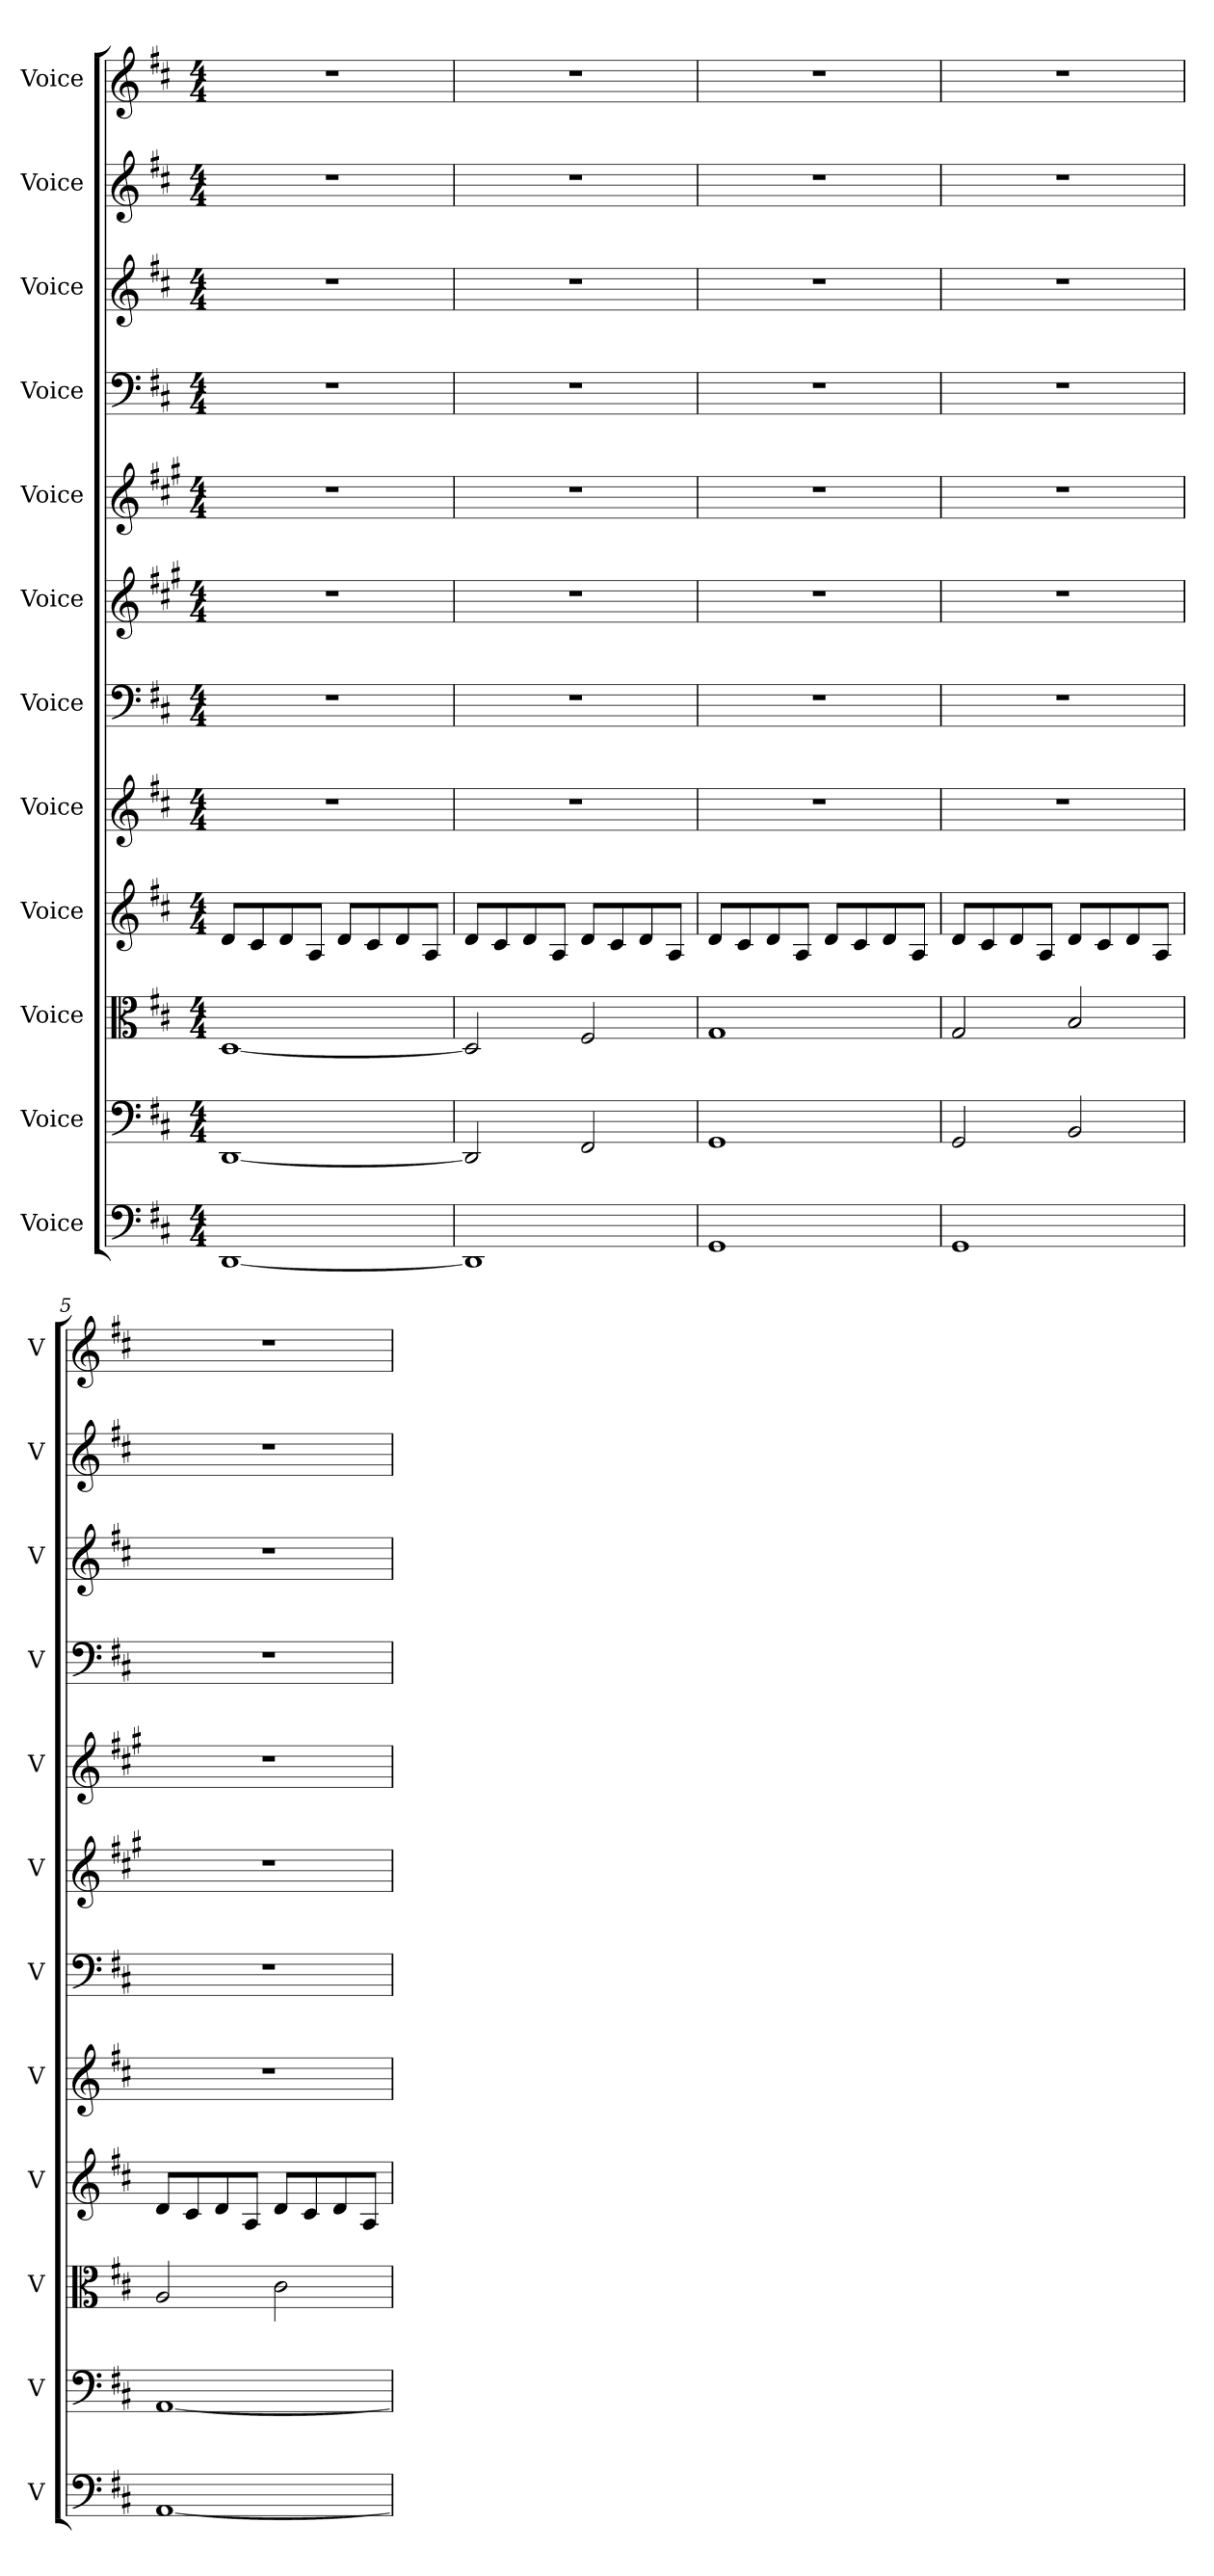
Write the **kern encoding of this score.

**kern	**kern	**kern	**kern	**kern	**kern	**kern	**kern	**kern	**kern	**kern	**kern
*part12	*part11	*part10	*part9	*part8	*part7	*part6	*part5	*part4	*part3	*part2	*part1
*staff12	*staff11	*staff10	*staff9	*staff8	*staff7	*staff6	*staff5	*staff4	*staff3	*staff2	*staff1
*I"Voice	*I"Voice	*I"Voice	*I"Voice	*I"Voice	*I"Voice	*I"Voice	*I"Voice	*I"Voice	*I"Voice	*I"Voice	*I"Voice
*I'V	*I'V	*I'V	*I'V	*I'V	*I'V	*I'V	*I'V	*I'V	*I'V	*I'V	*I'V
*clefF4	*clefF4	*clefC3	*clefG2	*clefG2	*clefF4	*clefG2	*clefG2	*clefF4	*clefG2	*clefG2	*clefG2
*k[f#c#]	*k[f#c#]	*k[f#c#]	*k[f#c#]	*k[f#c#]	*k[f#c#]	*k[f#c#g#]	*k[f#c#g#]	*k[f#c#]	*k[f#c#]	*k[f#c#]	*k[f#c#]
*M4/4	*M4/4	*M4/4	*M4/4	*M4/4	*M4/4	*M4/4	*M4/4	*M4/4	*M4/4	*M4/4	*M4/4
*MM120	*MM120	*MM120	*MM120	*MM120	*MM120	*MM120	*MM120	*MM120	*MM120	*MM120	*MM120
=1	=1	=1	=1	=1	=1	=1	=1	=1	=1	=1	=1
[1DD	[1DD	[1D	8d/L	1r	1r	1r	1r	1r	1r	1r	1r
.	.	.	8c#/	.	.	.	.	.	.	.	.
.	.	.	8d/	.	.	.	.	.	.	.	.
.	.	.	8A/J	.	.	.	.	.	.	.	.
.	.	.	8d/L	.	.	.	.	.	.	.	.
.	.	.	8c#/	.	.	.	.	.	.	.	.
.	.	.	8d/	.	.	.	.	.	.	.	.
.	.	.	8A/J	.	.	.	.	.	.	.	.
=2	=2	=2	=2	=2	=2	=2	=2	=2	=2	=2	=2
1DD]	2DD/]	2D/]	8d/L	1r	1r	1r	1r	1r	1r	1r	1r
.	.	.	8c#/	.	.	.	.	.	.	.	.
.	.	.	8d/	.	.	.	.	.	.	.	.
.	.	.	8A/J	.	.	.	.	.	.	.	.
.	2FF#/	2F#/	8d/L	.	.	.	.	.	.	.	.
.	.	.	8c#/	.	.	.	.	.	.	.	.
.	.	.	8d/	.	.	.	.	.	.	.	.
.	.	.	8A/J	.	.	.	.	.	.	.	.
=3	=3	=3	=3	=3	=3	=3	=3	=3	=3	=3	=3
1GG	1GG	1G	8d/L	1r	1r	1r	1r	1r	1r	1r	1r
.	.	.	8c#/	.	.	.	.	.	.	.	.
.	.	.	8d/	.	.	.	.	.	.	.	.
.	.	.	8A/J	.	.	.	.	.	.	.	.
.	.	.	8d/L	.	.	.	.	.	.	.	.
.	.	.	8c#/	.	.	.	.	.	.	.	.
.	.	.	8d/	.	.	.	.	.	.	.	.
.	.	.	8A/J	.	.	.	.	.	.	.	.
!!LO:PB:g=z
=4	=4	=4	=4	=4	=4	=4	=4	=4	=4	=4	=4
1GG	2GG/	2G/	8d/L	1r	1r	1r	1r	1r	1r	1r	1r
.	.	.	8c#/	.	.	.	.	.	.	.	.
.	.	.	8d/	.	.	.	.	.	.	.	.
.	.	.	8A/J	.	.	.	.	.	.	.	.
.	2BB/	2B/	8d/L	.	.	.	.	.	.	.	.
.	.	.	8c#/	.	.	.	.	.	.	.	.
.	.	.	8d/	.	.	.	.	.	.	.	.
.	.	.	8A/J	.	.	.	.	.	.	.	.
=5	=5	=5	=5	=5	=5	=5	=5	=5	=5	=5	=5
[1AA	[1AA	2A/	8d/L	1r	1r	1r	1r	1r	1r	1r	1r
.	.	.	8c#/	.	.	.	.	.	.	.	.
.	.	.	8d/	.	.	.	.	.	.	.	.
.	.	.	8A/J	.	.	.	.	.	.	.	.
.	.	2c#\	8d/L	.	.	.	.	.	.	.	.
.	.	.	8c#/	.	.	.	.	.	.	.	.
.	.	.	8d/	.	.	.	.	.	.	.	.
.	.	.	8A/J	.	.	.	.	.	.	.	.
=	=	=	=	=	=	=	=	=	=	=	=
*-	*-	*-	*-	*-	*-	*-	*-	*-	*-	*-	*-
